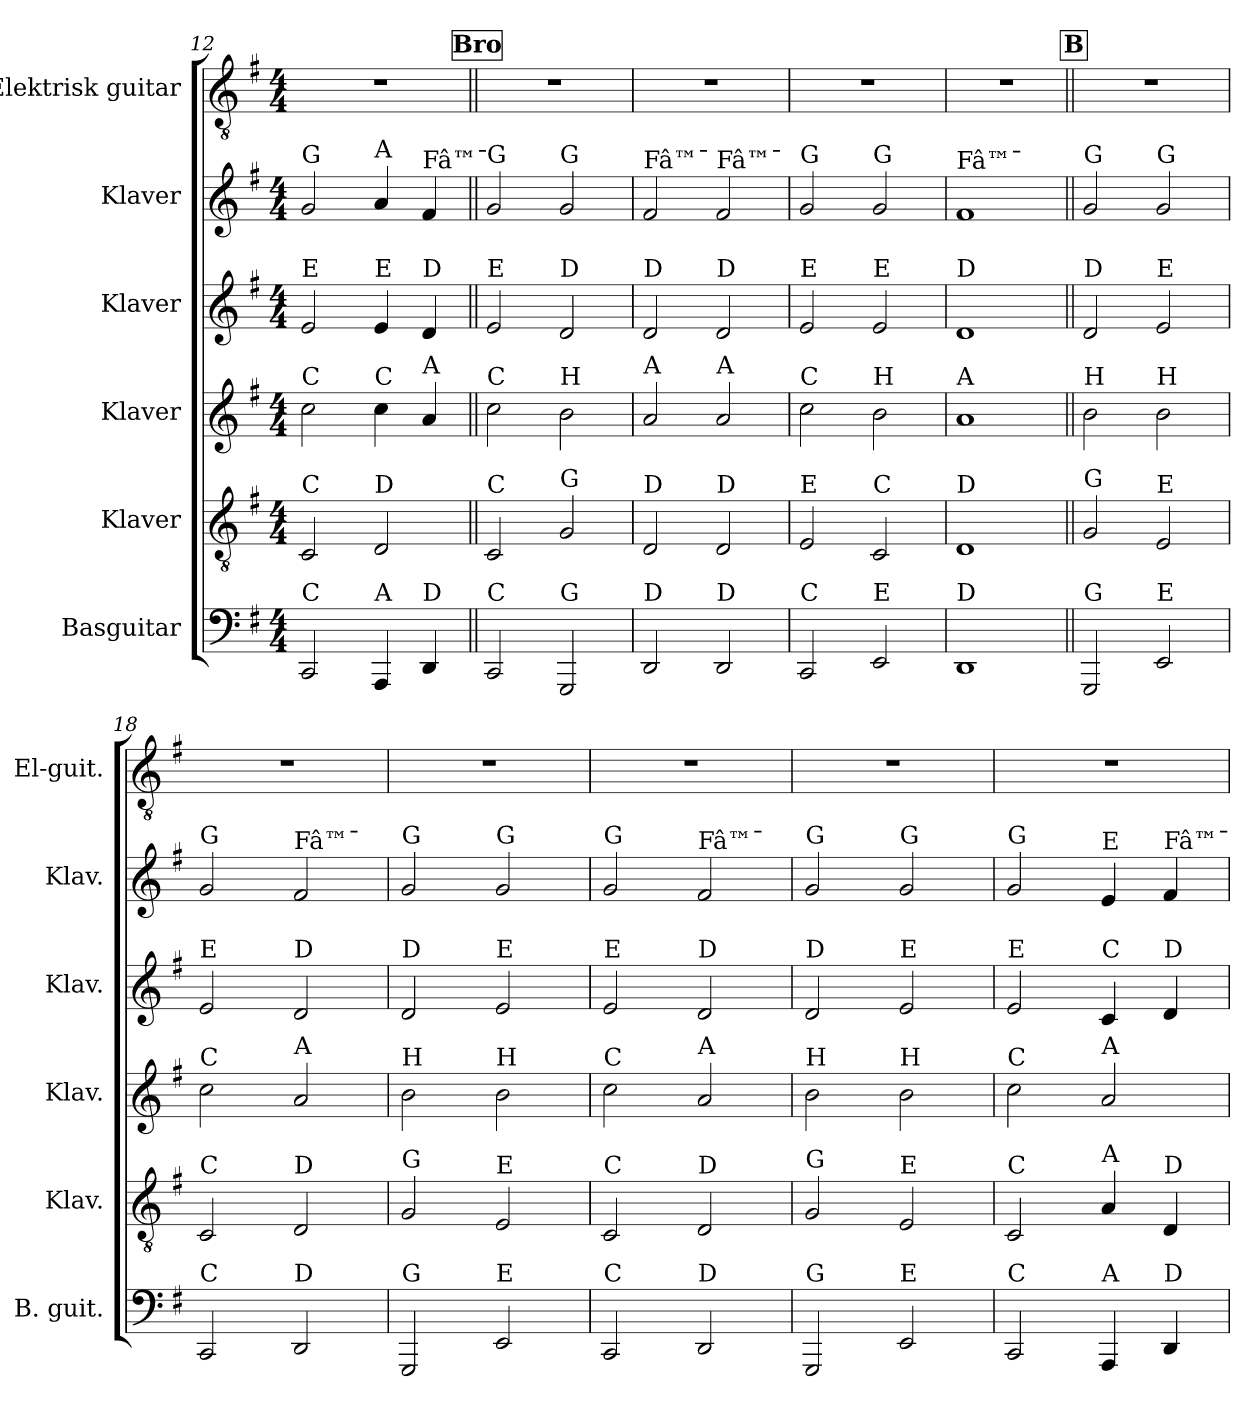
**kern	**kern	**kern	**kern	**kern	**kern
*part6	*part5	*part4	*part3	*part2	*part1
*staff6	*staff5	*staff4	*staff3	*staff2	*staff1
*I"Basguitar	*I"Klaver	*I"Klaver	*I"Klaver	*I"Klaver	*I"Elektrisk guitar
*I'B. guit.	*I'Klav.	*I'Klav.	*I'Klav.	*I'Klav.	*I'El-guit.
*	*clefGv2	*clefG2	*clefG2	*clefG2	*clefGv2
*ITrd7c12	*ITrd14c24	*	*	*	*
*k[f#]	*k[f#]	*k[f#]	*k[f#]	*k[f#]	*k[f#]
*M4/4	*M4/4	*M4/4	*M4/4	*M4/4	*M4/4
=12	=12	=12	=12	=12	=12
!	!	!	!	!LO:TX:a:t=G	!
!	!	!	!LO:TX:a:t=E	!	!
!	!	!LO:TX:a:t=C	!	!	!
!	!LO:TX:a:t=C	!	!	!	!
!LO:TX:a:t=C	!	!	!	!	!
2CCC	2CCC/	2cc\	2e/	2g/	1r
!	!	!	!	!LO:TX:a:t=A	!
!	!	!	!LO:TX:a:t=E	!	!
!	!	!LO:TX:a:t=C	!	!	!
!	!LO:TX:a:t=D	!	!	!	!
!LO:TX:a:t=A	!	!	!	!	!
4AAAA	2DDD/	4cc\	4e/	4a/	.
!	!	!	!	!LO:TX:a:t=Fâ™¯	!
!	!	!	!LO:TX:a:t=D	!	!
!	!	!LO:TX:a:t=A	!	!	!
!LO:TX:a:t=D	!	!	!	!	!
4DDD	.	4a/	4d/	4f#/	.
!!LO:REH:place=s1:a:B:fs=14:t=Bro
=13||	=13||	=13||	=13||	=13||	=13||
!	!	!	!	!LO:TX:a:t=G	!
!	!	!	!LO:TX:a:t=E	!	!
!	!	!LO:TX:a:t=C	!	!	!
!	!LO:TX:a:t=C	!	!	!	!
!LO:TX:a:t=C	!	!	!	!	!
2CCC	2CCC/	2cc\	2e/	2g/	1r
!	!	!	!	!LO:TX:a:t=G	!
!	!	!	!LO:TX:a:t=D	!	!
!	!	!LO:TX:a:t=H	!	!	!
!	!LO:TX:a:t=G	!	!	!	!
!LO:TX:a:t=G	!	!	!	!	!
2GGGG	2GGG/	2b\	2d/	2g/	.
=14	=14	=14	=14	=14	=14
!	!	!	!	!LO:TX:a:t=Fâ™¯	!
!	!	!	!LO:TX:a:t=D	!	!
!	!	!LO:TX:a:t=A	!	!	!
!	!LO:TX:a:t=D	!	!	!	!
!LO:TX:a:t=D	!	!	!	!	!
2DDD	2DDD/	2a/	2d/	2f#/	1r
!	!	!	!	!LO:TX:a:t=Fâ™¯	!
!	!	!	!LO:TX:a:t=D	!	!
!	!	!LO:TX:a:t=A	!	!	!
!	!LO:TX:a:t=D	!	!	!	!
!LO:TX:a:t=D	!	!	!	!	!
2DDD	2DDD/	2a/	2d/	2f#/	.
=15	=15	=15	=15	=15	=15
!	!	!	!	!LO:TX:a:t=G	!
!	!	!	!LO:TX:a:t=E	!	!
!	!	!LO:TX:a:t=C	!	!	!
!	!LO:TX:a:t=E	!	!	!	!
!LO:TX:a:t=C	!	!	!	!	!
2CCC	2EEE/	2cc\	2e/	2g/	1r
!	!	!	!	!LO:TX:a:t=G	!
!	!	!	!LO:TX:a:t=E	!	!
!	!	!LO:TX:a:t=H	!	!	!
!	!LO:TX:a:t=C	!	!	!	!
!LO:TX:a:t=E	!	!	!	!	!
2EEE	2CCC/	2b\	2e/	2g/	.
!!LO:LB:g=z
=16	=16	=16	=16	=16	=16
!	!	!	!	!LO:TX:a:t=Fâ™¯	!
!	!	!	!LO:TX:a:t=D	!	!
!	!	!LO:TX:a:t=A	!	!	!
!	!LO:TX:a:t=D	!	!	!	!
!LO:TX:a:t=D	!	!	!	!	!
1DDD	1DDD	1a	1d	1f#	1r
!!LO:PB:g=z
!!LO:REH:place=s1:a:B:fs=14:t=B
=17||	=17||	=17||	=17||	=17||	=17||
!	!	!	!	!LO:TX:a:t=G	!
!	!	!	!LO:TX:a:t=D	!	!
!	!	!LO:TX:a:t=H	!	!	!
!	!LO:TX:a:t=G	!	!	!	!
!LO:TX:a:t=G	!	!	!	!	!
2GGGG	2GGG/	2b\	2d/	2g/	1r
!	!	!	!	!LO:TX:a:t=G	!
!	!	!	!LO:TX:a:t=E	!	!
!	!	!LO:TX:a:t=H	!	!	!
!	!LO:TX:a:t=E	!	!	!	!
!LO:TX:a:t=E	!	!	!	!	!
2EEE	2EEE/	2b\	2e/	2g/	.
=18	=18	=18	=18	=18	=18
!	!	!	!	!LO:TX:a:t=G	!
!	!	!	!LO:TX:a:t=E	!	!
!	!	!LO:TX:a:t=C	!	!	!
!	!LO:TX:a:t=C	!	!	!	!
!LO:TX:a:t=C	!	!	!	!	!
2CCC	2CCC/	2cc\	2e/	2g/	1r
!	!	!	!	!LO:TX:a:t=Fâ™¯	!
!	!	!	!LO:TX:a:t=D	!	!
!	!	!LO:TX:a:t=A	!	!	!
!	!LO:TX:a:t=D	!	!	!	!
!LO:TX:a:t=D	!	!	!	!	!
2DDD	2DDD/	2a/	2d/	2f#/	.
=19	=19	=19	=19	=19	=19
!	!	!	!	!LO:TX:a:t=G	!
!	!	!	!LO:TX:a:t=D	!	!
!	!	!LO:TX:a:t=H	!	!	!
!	!LO:TX:a:t=G	!	!	!	!
!LO:TX:a:t=G	!	!	!	!	!
2GGGG	2GGG/	2b\	2d/	2g/	1r
!	!	!	!	!LO:TX:a:t=G	!
!	!	!	!LO:TX:a:t=E	!	!
!	!	!LO:TX:a:t=H	!	!	!
!	!LO:TX:a:t=E	!	!	!	!
!LO:TX:a:t=E	!	!	!	!	!
2EEE	2EEE/	2b\	2e/	2g/	.
=20	=20	=20	=20	=20	=20
!	!	!	!	!LO:TX:a:t=G	!
!	!	!	!LO:TX:a:t=E	!	!
!	!	!LO:TX:a:t=C	!	!	!
!	!LO:TX:a:t=C	!	!	!	!
!LO:TX:a:t=C	!	!	!	!	!
2CCC	2CCC/	2cc\	2e/	2g/	1r
!	!	!	!	!LO:TX:a:t=Fâ™¯	!
!	!	!	!LO:TX:a:t=D	!	!
!	!	!LO:TX:a:t=A	!	!	!
!	!LO:TX:a:t=D	!	!	!	!
!LO:TX:a:t=D	!	!	!	!	!
2DDD	2DDD/	2a/	2d/	2f#/	.
=21	=21	=21	=21	=21	=21
!	!	!	!	!LO:TX:a:t=G	!
!	!	!	!LO:TX:a:t=D	!	!
!	!	!LO:TX:a:t=H	!	!	!
!	!LO:TX:a:t=G	!	!	!	!
!LO:TX:a:t=G	!	!	!	!	!
2GGGG	2GGG/	2b\	2d/	2g/	1r
!	!	!	!	!LO:TX:a:t=G	!
!	!	!	!LO:TX:a:t=E	!	!
!	!	!LO:TX:a:t=H	!	!	!
!	!LO:TX:a:t=E	!	!	!	!
!LO:TX:a:t=E	!	!	!	!	!
2EEE	2EEE/	2b\	2e/	2g/	.
=22	=22	=22	=22	=22	=22
!	!	!	!	!LO:TX:a:t=G	!
!	!	!	!LO:TX:a:t=E	!	!
!	!	!LO:TX:a:t=C	!	!	!
!	!LO:TX:a:t=C	!	!	!	!
!LO:TX:a:t=C	!	!	!	!	!
2CCC	2CCC/	2cc\	2e/	2g/	1r
!	!	!	!	!LO:TX:a:t=E	!
!	!	!	!LO:TX:a:t=C	!	!
!	!	!LO:TX:a:t=A	!	!	!
!	!LO:TX:a:t=A	!	!	!	!
!LO:TX:a:t=A	!	!	!	!	!
4AAAA	4AAA/	2a/	4c/	4e/	.
!	!	!	!	!LO:TX:a:t=Fâ™¯	!
!	!	!	!LO:TX:a:t=D	!	!
!	!LO:TX:a:t=D	!	!	!	!
!LO:TX:a:t=D	!	!	!	!	!
4DDD	4DDD/	.	4d/	4f#/	.
=	=	=	=	=	=
*-	*-	*-	*-	*-	*-
